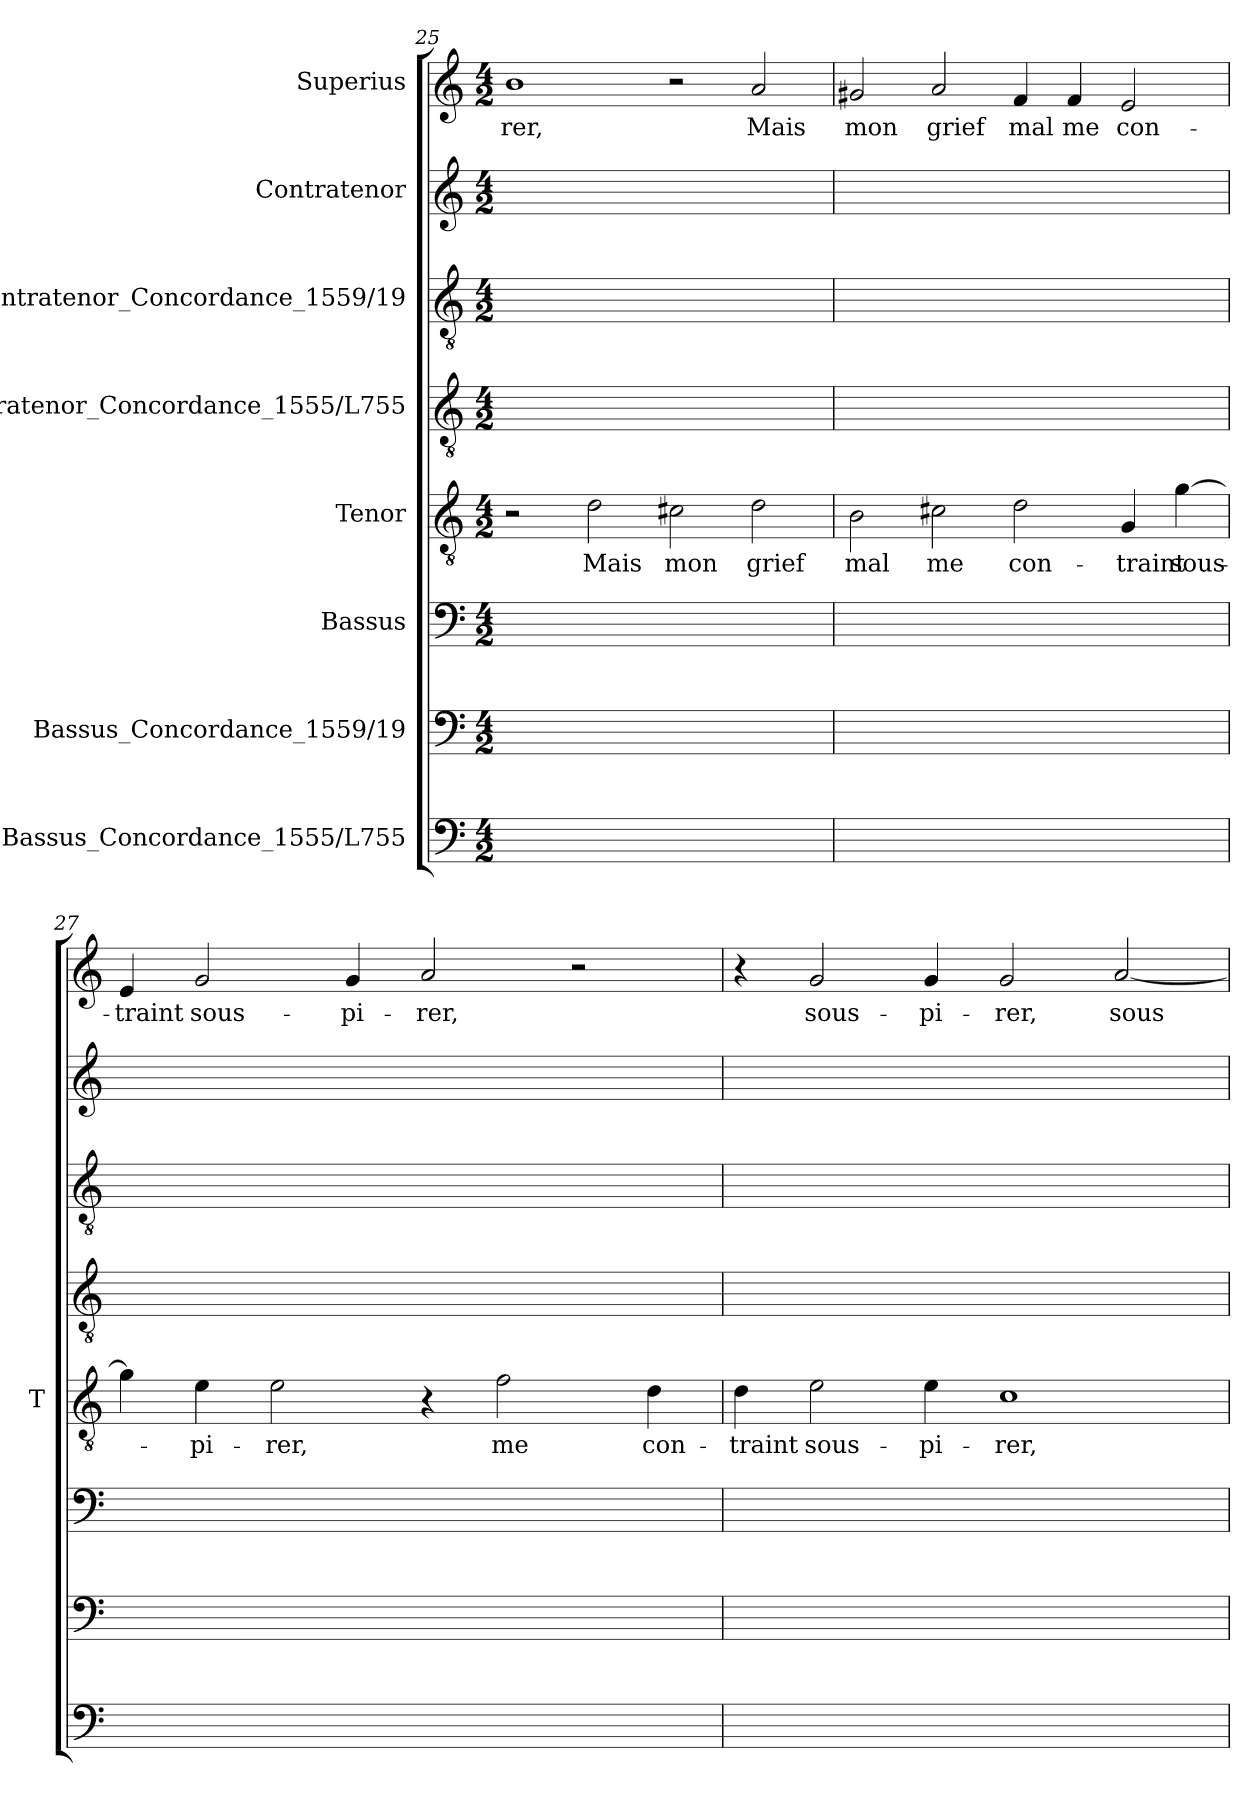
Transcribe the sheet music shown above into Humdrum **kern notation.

**kern	**kern	**kern	**kern	**text	**kern	**kern	**kern	**kern	**text
*part8	*part7	*part6	*part5	*part5	*part4	*part3	*part2	*part1	*part1
*staff8	*staff7	*staff6	*staff5	*staff5	*staff4	*staff3	*staff2	*staff1	*staff1
*I"Bassus_Concordance_1555/L755	*I"Bassus_Concordance_1559/19	*I"Bassus	*I"Tenor	*	*I"Contratenor_Concordance_1555/L755	*I"Contratenor_Concordance_1559/19	*I"Contratenor	*I"Superius	*
*	*	*	*I'T	*	*	*	*	*	*
*clefF4	*clefF4	*clefF4	*clefGv2	*	*clefGv2	*clefGv2	*clefG2	*clefG2	*
*k[]	*k[]	*k[]	*k[]	*	*k[]	*k[]	*k[]	*k[]	*
*M4/2	*M4/2	*M4/2	*M4/2	*	*M4/2	*M4/2	*M4/2	*M4/2	*
=25	=25	=25	=25	=25	=25	=25	=25	=25	=25
0ryy	0ryy	0ryy	2r	.	0ryy	0ryy	0ryy	1b	-rer,
.	.	.	2d	-Mais	.	.	.	.	.
.	.	.	2c#X	-mon	.	.	.	2r	.
.	.	.	2d	-grief	.	.	.	2a	-Mais
=26	=26	=26	=26	=26	=26	=26	=26	=26	=26
0ryy	0ryy	0ryy	2B	-mal	0ryy	0ryy	0ryy	2g#X	-mon
.	.	.	2c#X	-me	.	.	.	2a	-grief
.	.	.	2d	con-	.	.	.	4f	-mal
.	.	.	.	.	.	.	.	4f	-me
.	.	.	4G	-traint	.	.	.	2e	con-
.	.	.	[4g	sous-	.	.	.	.	.
=27	=27	=27	=27	=27	=27	=27	=27	=27	=27
0ryy	0ryy	0ryy	4g]	.	0ryy	0ryy	0ryy	4e	-traint
.	.	.	4e	pi-	.	.	.	2g	sous-
.	.	.	2e	-rer,	.	.	.	.	.
.	.	.	.	.	.	.	.	4g	pi-
.	.	.	4r	.	.	.	.	2a	-rer,
.	.	.	2f	-me	.	.	.	.	.
.	.	.	.	.	.	.	.	2r	.
.	.	.	4d	con-	.	.	.	.	.
=28	=28	=28	=28	=28	=28	=28	=28	=28	=28
0ryy	0ryy	0ryy	4d	-traint	0ryy	0ryy	0ryy	4r	.
.	.	.	2e	sous-	.	.	.	2g	sous-
.	.	.	4e	pi-	.	.	.	4g	pi-
.	.	.	1c	-rer,	.	.	.	2g	-rer,
.	.	.	.	.	.	.	.	[2a	sous-
=	=	=	=	=	=	=	=	=	=
*-	*-	*-	*-	*-	*-	*-	*-	*-	*-
